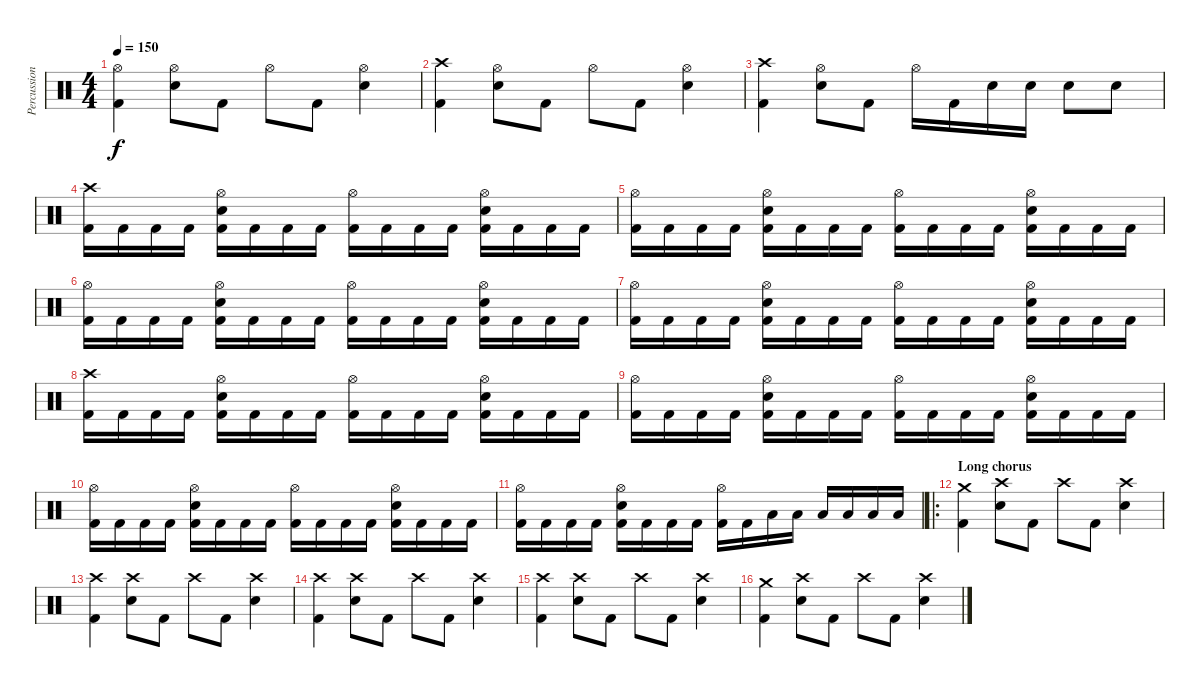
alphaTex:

\track ("Percussion" "Percussion") {instrument percussion}
\staff {score}
\articulation defaults
\ts (4 4)
\tempo 150
\clef neutral
\ks c
("Hi-Hat (open)" "Kick (hit) 2").4{dy f} ("Hi-Hat (open)" "Snare (hit) 2").8 "Kick (hit) 2".8 "Hi-Hat (open)".8 "Kick (hit) 2".8 ("Hi-Hat (open)" "Snare (hit) 2").4 |
("Crash high (hit)" "Kick (hit) 2").4 ("Hi-Hat (open)" "Snare (hit) 2").8 "Kick (hit) 2".8 "Hi-Hat (open)".8 "Kick (hit) 2".8 ("Hi-Hat (open)" "Snare (hit) 2").4 |
("Crash high (hit)" "Kick (hit) 2").4 ("Hi-Hat (open)" "Snare (hit) 2").8 "Kick (hit) 2".8 "Hi-Hat (open)".16 "Kick (hit) 2".16 "Snare (hit) 2".16 "Snare (hit) 2".16 "Snare (hit) 2".8 "Snare (hit) 2".8 |
("Crash high (hit)" "Kick (hit) 2").16 "Kick (hit) 2".16 "Kick (hit) 2".16 "Kick (hit) 2".16 ("Hi-Hat (open)" "Snare (hit) 2" "Kick (hit) 2").16 "Kick (hit) 2".16 "Kick (hit) 2".16 "Kick (hit) 2".16 ("Hi-Hat (open)" "Kick (hit) 2").16 "Kick (hit) 2".16 "Kick (hit) 2".16 "Kick (hit) 2".16 ("Hi-Hat (open)" "Snare (hit) 2" "Kick (hit) 2").16 "Kick (hit) 2".16 "Kick (hit) 2".16 "Kick (hit) 2".16 |
("Hi-Hat (open)" "Kick (hit) 2").16 "Kick (hit) 2".16 "Kick (hit) 2".16 "Kick (hit) 2".16 ("Hi-Hat (open)" "Snare (hit) 2" "Kick (hit) 2").16 "Kick (hit) 2".16 "Kick (hit) 2".16 "Kick (hit) 2".16 ("Hi-Hat (open)" "Kick (hit) 2").16 "Kick (hit) 2".16 "Kick (hit) 2".16 "Kick (hit) 2".16 ("Hi-Hat (open)" "Snare (hit) 2" "Kick (hit) 2").16 "Kick (hit) 2".16 "Kick (hit) 2".16 "Kick (hit) 2".16 |
("Hi-Hat (open)" "Kick (hit) 2").16 "Kick (hit) 2".16 "Kick (hit) 2".16 "Kick (hit) 2".16 ("Hi-Hat (open)" "Snare (hit) 2" "Kick (hit) 2").16 "Kick (hit) 2".16 "Kick (hit) 2".16 "Kick (hit) 2".16 ("Hi-Hat (open)" "Kick (hit) 2").16 "Kick (hit) 2".16 "Kick (hit) 2".16 "Kick (hit) 2".16 ("Hi-Hat (open)" "Snare (hit) 2" "Kick (hit) 2").16 "Kick (hit) 2".16 "Kick (hit) 2".16 "Kick (hit) 2".16 |
("Hi-Hat (open)" "Kick (hit) 2").16 "Kick (hit) 2".16 "Kick (hit) 2".16 "Kick (hit) 2".16 ("Hi-Hat (open)" "Snare (hit) 2" "Kick (hit) 2").16 "Kick (hit) 2".16 "Kick (hit) 2".16 "Kick (hit) 2".16 ("Hi-Hat (open)" "Kick (hit) 2").16 "Kick (hit) 2".16 "Kick (hit) 2".16 "Kick (hit) 2".16 ("Hi-Hat (open)" "Snare (hit) 2" "Kick (hit) 2").16 "Kick (hit) 2".16 "Kick (hit) 2".16 "Kick (hit) 2".16 |
("Crash high (hit)" "Kick (hit) 2").16 "Kick (hit) 2".16 "Kick (hit) 2".16 "Kick (hit) 2".16 ("Hi-Hat (open)" "Snare (hit) 2" "Kick (hit) 2").16 "Kick (hit) 2".16 "Kick (hit) 2".16 "Kick (hit) 2".16 ("Hi-Hat (open)" "Kick (hit) 2").16 "Kick (hit) 2".16 "Kick (hit) 2".16 "Kick (hit) 2".16 ("Hi-Hat (open)" "Snare (hit) 2" "Kick (hit) 2").16 "Kick (hit) 2".16 "Kick (hit) 2".16 "Kick (hit) 2".16 |
("Hi-Hat (open)" "Kick (hit) 2").16 "Kick (hit) 2".16 "Kick (hit) 2".16 "Kick (hit) 2".16 ("Hi-Hat (open)" "Snare (hit) 2" "Kick (hit) 2").16 "Kick (hit) 2".16 "Kick (hit) 2".16 "Kick (hit) 2".16 ("Hi-Hat (open)" "Kick (hit) 2").16 "Kick (hit) 2".16 "Kick (hit) 2".16 "Kick (hit) 2".16 ("Hi-Hat (open)" "Snare (hit) 2" "Kick (hit) 2").16 "Kick (hit) 2".16 "Kick (hit) 2".16 "Kick (hit) 2".16 |
("Hi-Hat (open)" "Kick (hit) 2").16 "Kick (hit) 2".16 "Kick (hit) 2".16 "Kick (hit) 2".16 ("Hi-Hat (open)" "Snare (hit) 2" "Kick (hit) 2").16 "Kick (hit) 2".16 "Kick (hit) 2".16 "Kick (hit) 2".16 ("Hi-Hat (open)" "Kick (hit) 2").16 "Kick (hit) 2".16 "Kick (hit) 2".16 "Kick (hit) 2".16 ("Hi-Hat (open)" "Snare (hit) 2" "Kick (hit) 2").16 "Kick (hit) 2".16 "Kick (hit) 2".16 "Kick (hit) 2".16 |
("Hi-Hat (open)" "Kick (hit) 2").16 "Kick (hit) 2".16 "Kick (hit) 2".16 "Kick (hit) 2".16 ("Hi-Hat (open)" "Snare (hit) 2" "Kick (hit) 2").16 "Kick (hit) 2".16 "Kick (hit) 2".16 "Kick (hit) 2".16 ("Hi-Hat (open)" "Kick (hit) 2").16 "Kick (hit) 2".16 "Low Tom (hit)".16 "Low Tom (hit)".16 "Low Tom (hit)".16 "Low Tom (hit)".16 "Low Tom (hit)".16 "Low Tom (hit)".16 |
\ro
\section ("" "Long chorus")
("Crash medium (hit)" "Kick (hit) 2").4 ("Crash high (hit)" "Snare (hit) 2").8 "Kick (hit) 2".8 "Crash high (hit)".8 "Kick (hit) 2".8 ("Crash high (hit)" "Snare (hit) 2").4 |
("Crash high (hit)" "Kick (hit) 2").4 ("Crash high (hit)" "Snare (hit) 2").8 "Kick (hit) 2".8 "Crash high (hit)".8 "Kick (hit) 2".8 ("Crash high (hit)" "Snare (hit) 2").4 |
("Crash high (hit)" "Kick (hit) 2").4 ("Crash high (hit)" "Snare (hit) 2").8 "Kick (hit) 2".8 "Crash high (hit)".8 "Kick (hit) 2".8 ("Crash high (hit)" "Snare (hit) 2").4 |
("Crash high (hit)" "Kick (hit) 2").4 ("Crash high (hit)" "Snare (hit) 2").8 "Kick (hit) 2".8 "Crash high (hit)".8 "Kick (hit) 2".8 ("Crash high (hit)" "Snare (hit) 2").4 |
("Crash medium (hit)" "Kick (hit) 2").4 ("Crash high (hit)" "Snare (hit) 2").8 "Kick (hit) 2".8 "Crash high (hit)".8 "Kick (hit) 2".8 ("Crash high (hit)" "Snare (hit) 2").4
